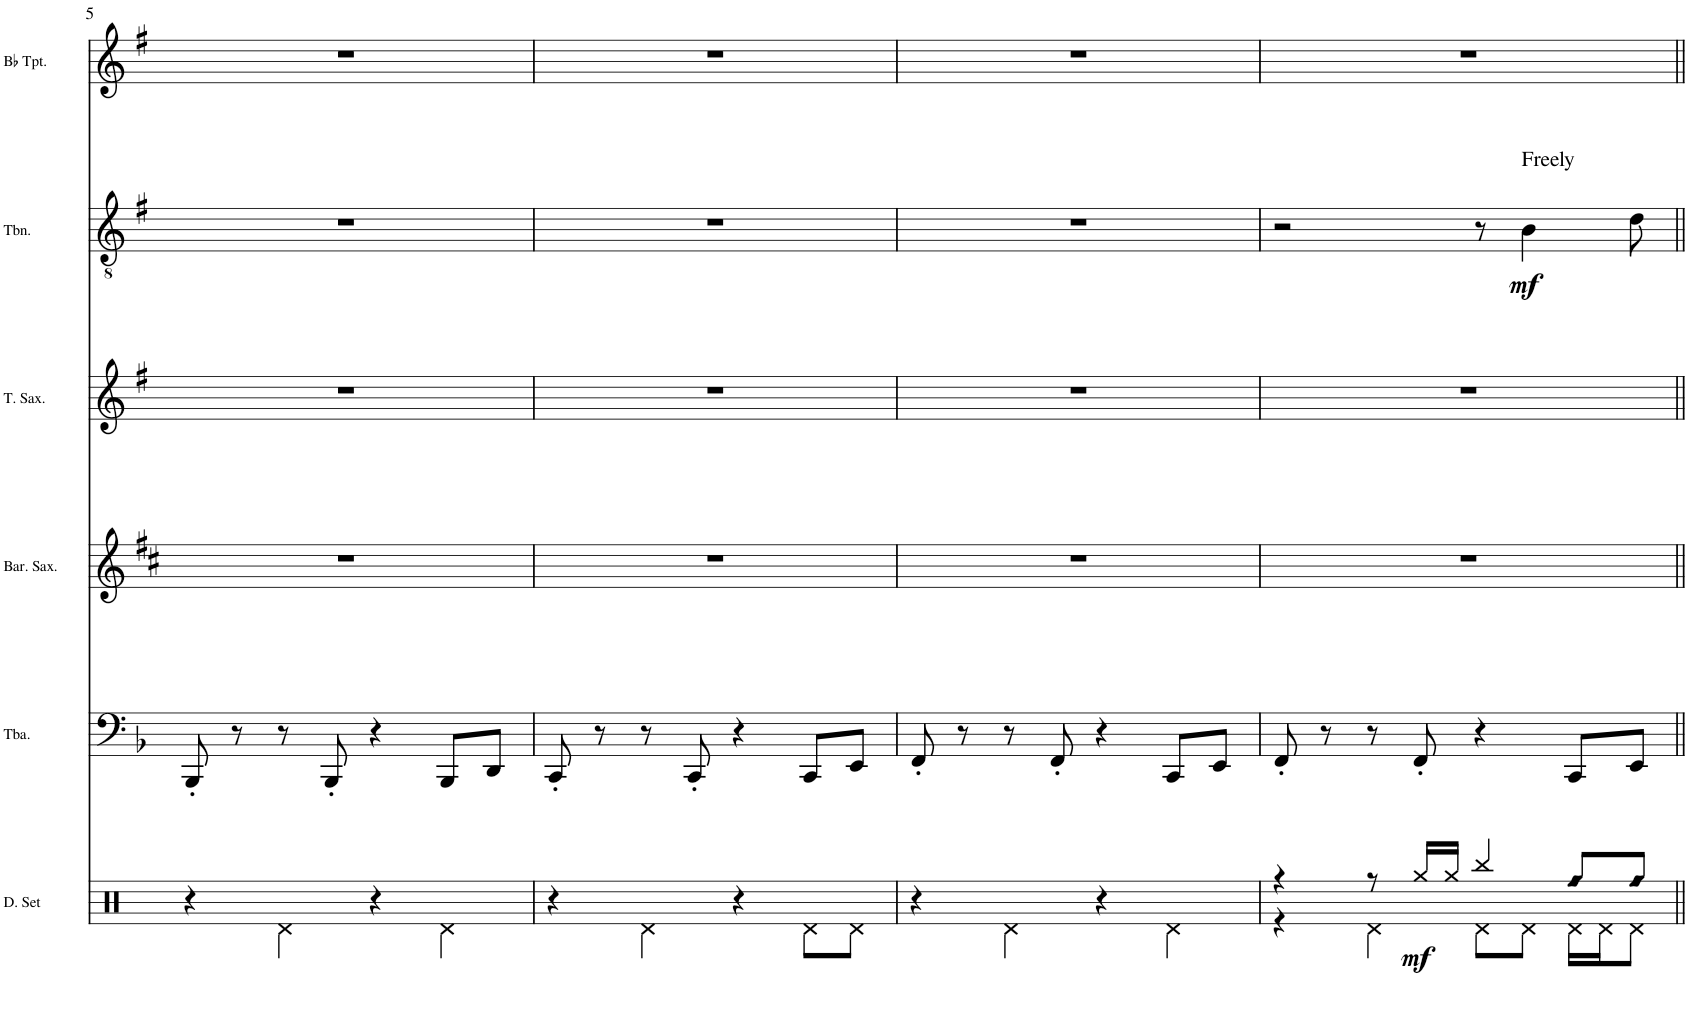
**kern	**dynam	**kern	**kern	**kern	**kern	**dynam	**kern
*part6	*part6	*part5	*part4	*part3	*part2	*part2	*part1
*staff6	*staff6	*staff5	*staff4	*staff3	*staff2	*staff2	*staff1
*I"Drumset	*	*I"Tuba	*I"Baritone Saxophone	*I"Tenor Saxophone	*I"Trombone	*	*I"Bb Trumpet
*I'D. Set	*	*I'Tba.	*I'Bar. Sax.	*I'T. Sax.	*I'Tbn.	*	*I'Bb Tpt.
!!LO:PB:g=z
*clefX	*	*clefF4	*clefG2	*clefG2	*clefGv2	*	*clefG2
*	*	*	*Trd12c21	*Trd8c14	*Trd1c2	*	*Trd1c2
*k[]	*	*k[b-]	*k[f#c#]	*k[f#]	*k[f#]	*	*k[f#]
*M4/4	*	*M4/4	*M4/4	*M4/4	*M4/4	*	*M4/4
=5	=5	=5	=5	=5	=5	=5	=5
4r	.	8BBB-'/	1r	1r	1r	.	1r
.	.	8r	.	.	.	.	.
4Rd\	.	8r	.	.	.	.	.
.	.	8BBB-'/	.	.	.	.	.
4r	.	4r	.	.	.	.	.
4Rd\	.	8BBB-/L	.	.	.	.	.
.	.	8DD/J	.	.	.	.	.
=6	=6	=6	=6	=6	=6	=6	=6
4r	.	8CC'/	1r	1r	1r	.	1r
.	.	8r	.	.	.	.	.
4Rd\	.	8r	.	.	.	.	.
.	.	8CC'/	.	.	.	.	.
4r	.	4r	.	.	.	.	.
8Rd\L	.	8CC/L	.	.	.	.	.
8Rd\J	.	8EE/J	.	.	.	.	.
=7	=7	=7	=7	=7	=7	=7	=7
4r	.	8FF'/	1r	1r	1r	.	1r
.	.	8r	.	.	.	.	.
4Rd\	.	8r	.	.	.	.	.
.	.	8FF'/	.	.	.	.	.
4r	.	4r	.	.	.	.	.
4Rd\	.	8CC/L	.	.	.	.	.
.	.	8EE/J	.	.	.	.	.
=8	=8	=8	=8	=8	=8	=8	=8
*^	*	*	*	*	*	*	*
4r	4r	.	8FF'/	1r	1r	2r	.	1r
.	.	.	8r	.	.	.	.	.
8r	4Rd\	.	8r	.	.	.	.	.
!	!	!LO:DY:b	!	!	!	!	!	!
16Rgg/LL	.	mf	8FF'/	.	.	.	.	.
16Rgg/JJ	.	.	.	.	.	.	.	.
4Rbb/	8Rd\L	.	4r	.	.	8r	.	.
!	!	!	!	!	!	!LO:TX:a:t=Freely	!	!
!	!	!	!	!	!	!	!LO:DY:b	!
.	8Rd\J	.	.	.	.	4B\	mf	.
!LO:N:head=diamond	!	!	!	!	!	!	!	!
8Rff/L	16Rd\LL	.	8CC/L	.	.	.	.	.
.	16Rd\J	.	.	.	.	.	.	.
!LO:N:head=diamond	!	!	!	!	!	!	!	!
8Rff/J	8Rd\J	.	8EE/J	.	.	8d\	.	.
*v	*v	*	*	*	*	*	*	*
=||	=||	=||	=||	=||	=||	=||	=||
*-	*-	*-	*-	*-	*-	*-	*-
